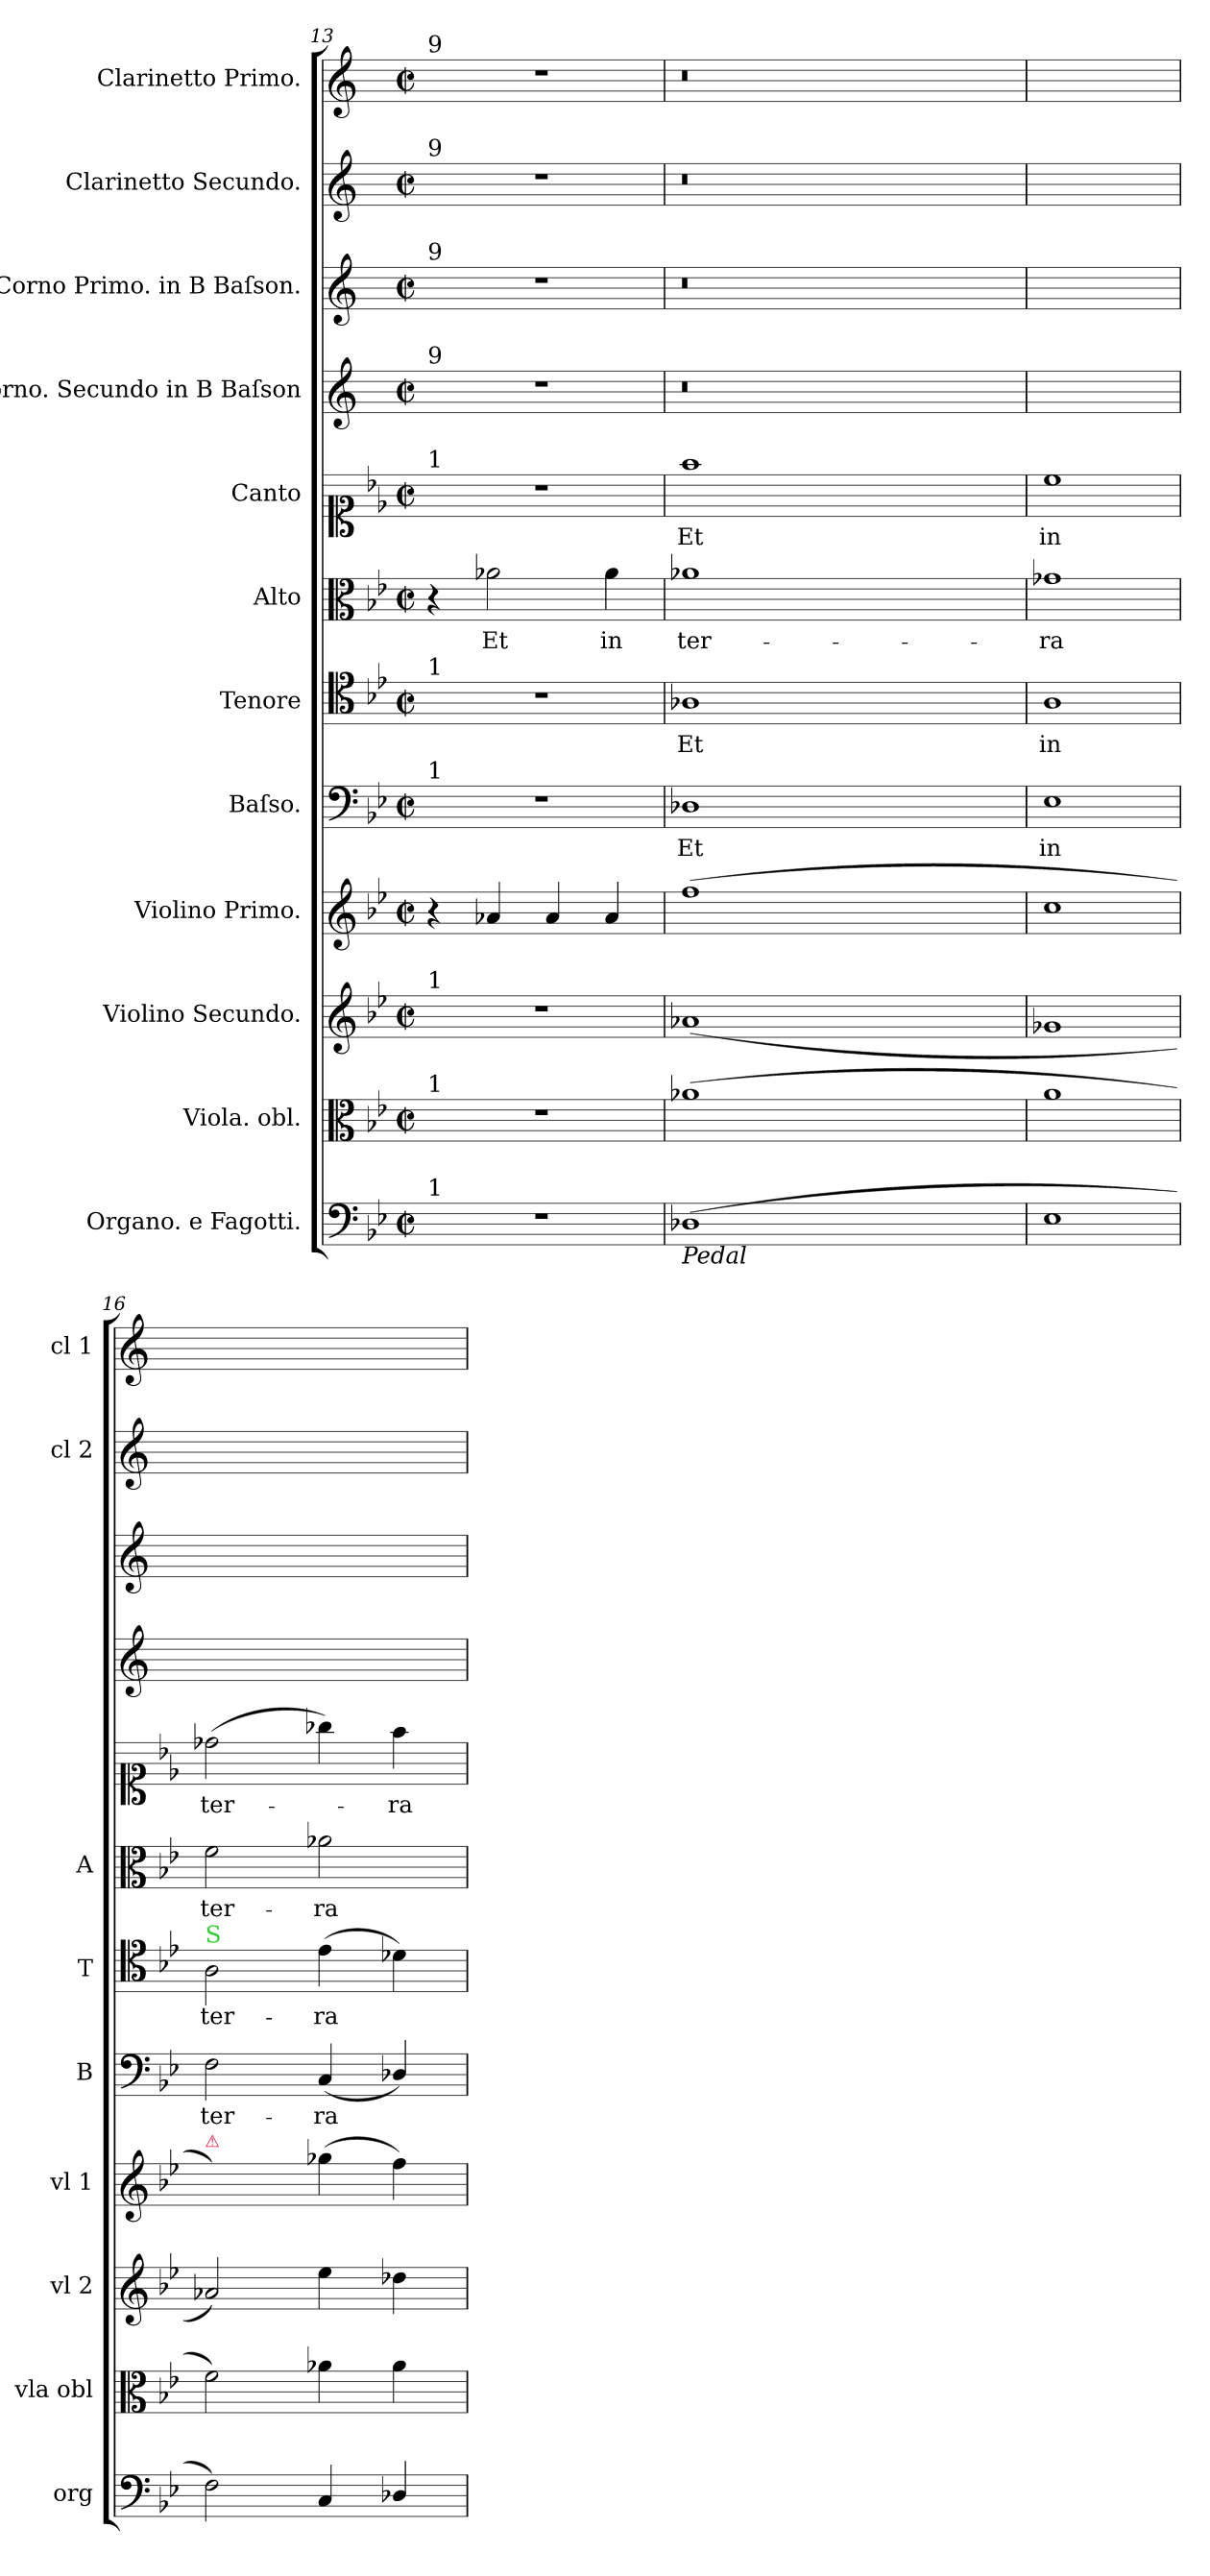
**kern	**dynam	**kern	**dynam	**kern	**dynam	**kern	**dynam	**kern	**text	**kern	**text	**kern	**text	**kern	**text	**dynam	**kern	**kern	**kern	**kern
*part12	*part12	*part11	*part11	*part10	*part10	*part9	*part9	*part8	*part8	*part7	*part7	*part6	*part6	*part5	*part5	*part5	*part4	*part3	*part2	*part1
*staff12	*staff12	*staff11	*staff11	*staff10	*staff10	*staff9	*staff9	*staff8	*staff8	*staff7	*staff7	*staff6	*staff6	*staff5	*staff5	*staff5	*staff4	*staff3	*staff2	*staff1
*I"Organo. e Fagotti.	*	*I"Viola. obl.	*	*I"Violino Secundo.	*	*I"Violino Primo.	*	*I"Baſso.	*	*I"Tenore	*	*I"Alto	*	*I"Canto	*	*	*I"Corno. Secundo in B Baſson	*I"Corno Primo. in B Baſson.	*I"Clarinetto Secundo.	*I"Clarinetto Primo.
*I'org	*	*I'vla obl	*	*I'vl 2	*	*I'vl 1	*	*I'B	*	*I'T	*	*I'A	*	*	*	*	*	*	*I'cl 2	*I'cl 1
*clefF4	*	*clefC3	*	*clefG2	*	*clefG2	*	*clefF4	*	*clefC4	*	*clefC3	*	*clefC1	*	*	*clefG2	*clefG2	*clefG2	*clefG2
*	*	*	*	*	*	*	*	*	*	*	*	*	*	*	*	*	*ITrd1c2	*ITrd1c2	*ITrd1c2	*ITrd1c2
*k[b-e-]	*	*k[b-e-]	*	*k[b-e-]	*	*k[b-e-]	*	*k[b-e-]	*	*k[b-e-]	*	*k[b-e-]	*	*k[b-e-]	*	*	*k[b-e-]	*k[b-e-]	*k[b-e-]	*k[b-e-]
*	*	*B-:	*	*B-:	*	*B-:	*	*B-:	*	*B-:	*	*B-:	*	*B-:	*	*	*B-:	*B-:	*B-:	*B-:
*M2/2	*	*M2/2	*	*M2/2	*	*M2/2	*	*M2/2	*	*M2/2	*	*M2/2	*	*M2/2	*	*	*M2/2	*M2/2	*M2/2	*M2/2
*met(c|)	*	*met(c|)	*	*met(c|)	*	*met(c|)	*	*met(c|)	*	*met(c|)	*	*met(c|)	*	*met(c|)	*	*	*met(c|)	*met(c|)	*met(c|)	*met(c|)
=13	=13	=13	=13	=13	=13	=13	=13	=13	=13	=13	=13	=13	=13	=13	=13	=13	=13	=13	=13	=13
!	!	!	!	!	!	!	!	!	!	!	!	!	!	!	!	!	!	!	!	!LO:TX:a:t=9
!	!	!	!	!	!	!	!	!	!	!	!	!	!	!	!	!	!	!	!LO:TX:a:t=9	!
!	!	!	!	!	!	!	!	!	!	!	!	!	!	!	!	!	!	!LO:TX:a:t=9	!	!
!	!	!	!	!	!	!	!	!	!	!	!	!	!	!	!	!	!LO:TX:a:t=9	!	!	!
!	!	!	!	!	!	!	!	!	!	!	!	!	!	!LO:TX:a:t=1	!	!	!	!	!	!
!	!	!	!	!	!	!	!	!	!	!LO:TX:a:t=1	!	!	!	!	!	!	!	!	!	!
!	!	!	!	!	!	!	!	!LO:TX:a:t=1	!	!	!	!	!	!	!	!	!	!	!	!
!	!	!	!	!LO:TX:a:t=1	!	!	!	!	!	!	!	!	!	!	!	!	!	!	!	!
!	!	!LO:TX:a:t=1	!	!	!	!	!	!	!	!	!	!	!	!	!	!	!	!	!	!
!LO:TX:a:t=1	!	!	!	!	!	!	!	!	!	!	!	!	!	!	!	!	!	!	!	!
1r	.	1r	.	1r	.	4r	.	1r	.	1r	.	4r	.	1r	.	.	1r	1r	1r	1r
.	.	.	.	.	.	4a-X/	piano	.	.	.	.	2a-X\	Et	.	.	.	.	.	.	.
.	.	.	.	.	.	4a-/	.	.	.	.	.	.	.	.	.	.	.	.	.	.
.	.	.	.	.	.	4a-/	.	.	.	.	.	4a-\	in	.	.	.	.	.	.	.
=14	=14	=14	=14	=14	=14	=14	=14	=14	=14	=14	=14	=14	=14	=14	=14	=14	=14	=14	=14	=14
!LO:TX:b:i:t=Pedal	!	!	!	!	!	!	!	!	!	!	!	!	!	!	!	!	!	!	!	!
!	!	!	!	!	!	!	!	!	!	!	!	!	!	!	!	!LO:DY:b	!	!	!	!
(1D-X	.	(1a-X	piano	(>1a-X	pia	(1ff	.	1D-X	Et	1A-X	Et	1a-X	ter-	1ff	Et	piano	0.r	0.r	0.r	0.r
0ryy	.	0ryy	.	0ryy	.	0ryy	.	0ryy	.	0ryy	.	0ryy	.	0ryy	.	.	.	.	.	.
=15	=15	=15	=15	=15	=15	=15	=15	=15	=15	=15	=15	=15	=15	=15	=15	=15	=15	=15	=15	=15
1E-	pia	1a	.	1g-X	.	1cc	.	1E-	in	1A	in	1g-X	-ra	1cc	in	.	1ryy	1ryy	1ryy	1ryy
=16	=16	=16	=16	=16	=16	=16	=16	=16	=16	=16	=16	=16	=16	=16	=16	=16	=16	=16	=16	=16
!	!	!	!	!	!	!	!	!	!	!LO:TX:a:color=limegreen:t=S	!	!	!	!	!	!	!	!	!	!
!	!	!	!	!	!	!LO:TX:a:color=crimson:t=⚠	!	!	!	!	!	!	!	!	!	!	!	!	!	!
!	!	!	!	!	!	!	!	!	!	!	!	!	!LO:LY:i	!	!	!	!	!	!	!
2F\)	.	2f\)	.	2a-X/)	.	2dd-X\yy)	.	2F\	ter-	2A\	ter-	2f\	ter-	(2dd-X\	ter-	.	1ryy	1ryy	1ryy	1ryy
!	!	!	!	!	!	!	!	!	!	!	!	!	!LO:LY:i	!	!	!	!	!	!	!
4C/	.	4a-X\	.	4ee-\	.	(4gg-X\	.	(4C/	-ra	(4e-\	-ra	2a-X\	-ra	4gg-X\)	.	.	.	.	.	.
4D-X/	.	4a-\	.	4dd-X\	.	4ff\)	.	4D-X/)	.	4d-X\)	.	.	.	4ff\	-ra	.	.	.	.	.
=	=	=	=	=	=	=	=	=	=	=	=	=	=	=	=	=	=	=	=	=
*-	*-	*-	*-	*-	*-	*-	*-	*-	*-	*-	*-	*-	*-	*-	*-	*-	*-	*-	*-	*-
